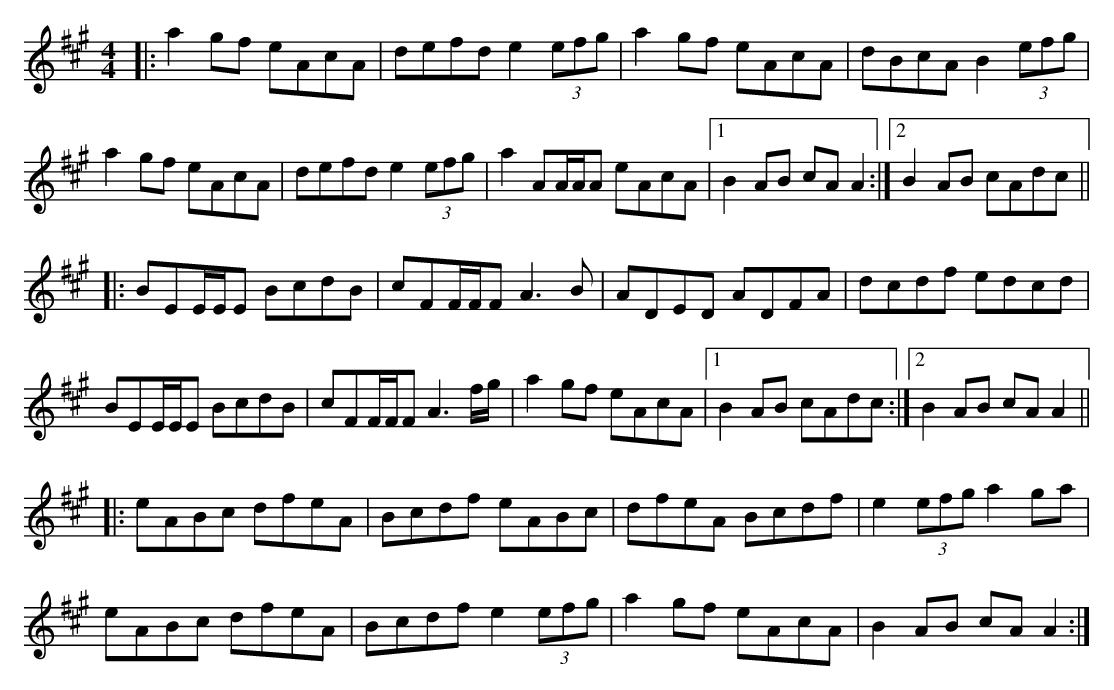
X:1
M:4/4
K:A
|:a2 gf eAcA|defd e2 (3efg|a2 gf eAcA|dBcA B2 (3efg|
a2 gf eAcA|defd e2 (3efg|a2AA/A/A eAcA|1 B2 AB cA A2:|2 B2 AB cAdc||
|:BEE/E/E BcdB|cFF/F/F A3 B|ADED ADFA|dcdf edcd|
BEE/E/E BcdB|cFF/F/F A3 f/g/|a2 gf eAcA|1 B2 AB cAdc:|2 B2 AB cA A2||
|:eABc dfeA|Bcdf eABc|dfeA Bcdf|e2 (3efg a2 ga|
eABc dfeA|Bcdf e2 (3efg|a2 gf eAcA|B2 AB cA A2:|
